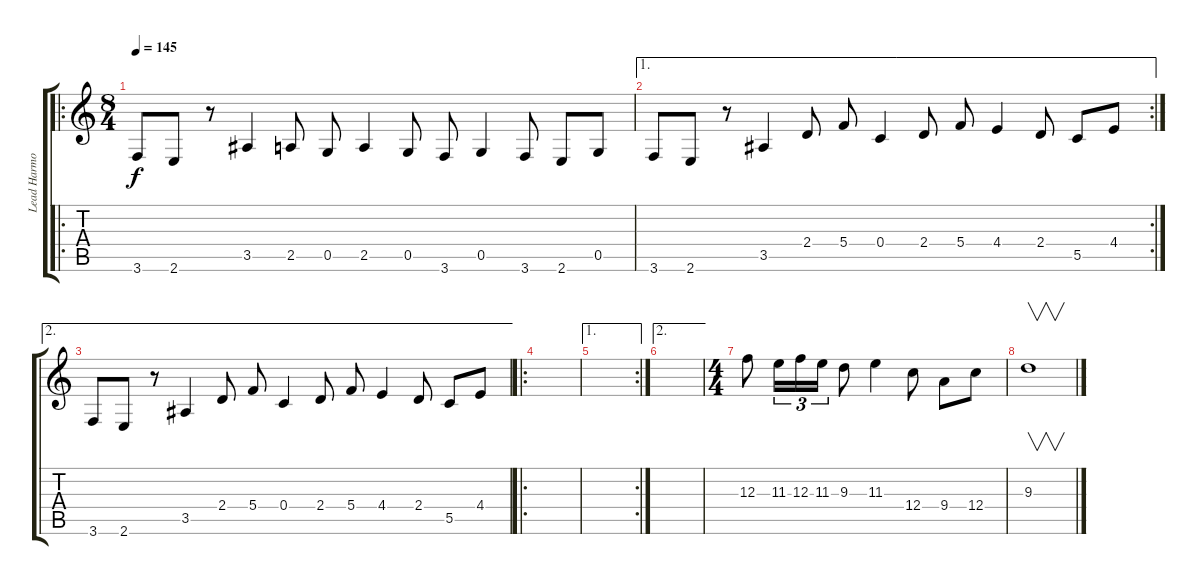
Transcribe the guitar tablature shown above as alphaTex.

\track ("Lead Harmony" "Lead Harmo") {instrument distortionguitar}
\staff {score tabs}
\tuning (D4 A3 F3 C3 G2 D2) {hide}
\ro
\ts (8 4)
\tempo 145
\clef g2
\ks c
3.6.8{dy f} 2.6.8 r.8 3.5.4 2.5.8 0.5.8 2.5.4 0.5.8 3.6.8 0.5.4 3.6.8 2.6.8 0.5.8 |
\ae 1
\rc 2
3.6.8 2.6.8 r.8 3.5.4 2.4.8 5.4.8 0.4.4 2.4.8 5.4.8 4.4.4 2.4.8 5.5.8 4.4.8 |
\ae 2
3.6.8 2.6.8 r.8 3.5.4 2.4.8 5.4.8 0.4.4 2.4.8 5.4.8 4.4.4 2.4.8 5.5.8 4.4.8 |
\ro
|
\ae 1
\rc 2
|
\ae 2
|
\ts (4 4)
12.3.8 11.3.16{tu (3 2)} 12.3.16{tu (3 2)} 11.3.16{tu (3 2)} 9.3.8 11.3.4 12.4.8 9.4.8 12.4.8 |
9.3.1{v}
